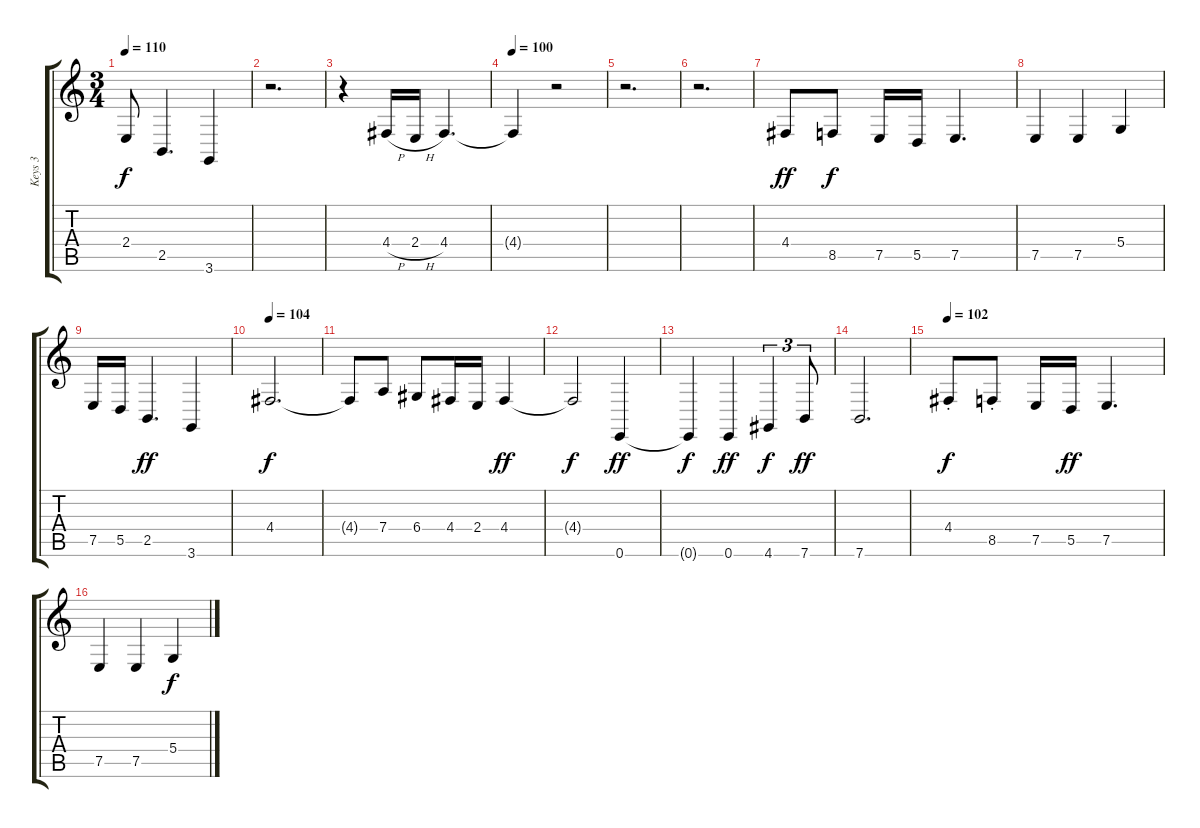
\track ("Keys 3" "Keys 3") {instrument lead1square}
\staff {score tabs}
\tuning (E4 B3 G3 D3 A2 E2) {hide}
\ts (3 4)
\tempo 110
\clef g2
\ks c
2.4.8{dy f} 2.5.4{d} 3.6.4 |
r.2{d} |
r.4 4.4{h}.16 2.4{h}.16 4.4.4{d} |
\tempo 100
4.4{t}.4 r.2 |
r.2{d} |
r.2{d} |
4.4.8{dy ff} 8.5.8{dy f} 7.5.16 5.5.16 7.5.4{d} |
7.5.4 7.5.4 5.4.4 |
7.5.16 5.5.16 2.5.4{d dy ff} 3.6.4 |
\tempo 104
4.4.2{d dy f} |
4.4{t}.8 7.4.8 6.4.8 4.4.16 2.4.16 4.4.4{dy ff} |
4.4{t}.2{dy f} 0.6.4{dy ff} |
0.6{t}.4{dy f} 0.6.4{dy ff} 4.6.4{tu (3 2) dy f} 7.6.8{tu (3 2) dy ff} |
7.6.2{d} |
\tempo 102
4.4{st}.8{dy f} 8.5{st}.8 7.5.16 5.5.16{dy ff} 7.5.4{d} |
7.5.4 7.5.4 5.4.4{dy f}
